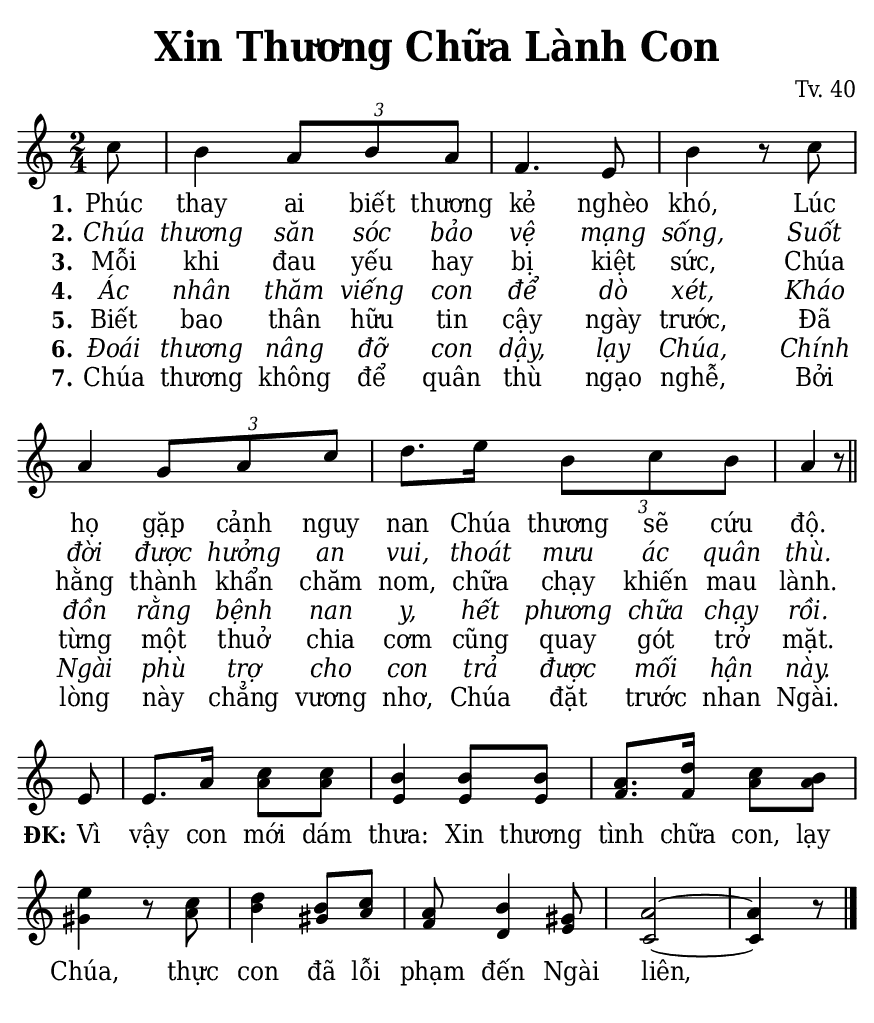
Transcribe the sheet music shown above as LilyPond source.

% Cài đặt chung\
\version "2.22.1"
\include "english.ly"

\header {
  title = \markup { \fontsize #1 "Xin Thương Chữa Lành Con" }
  composer = "Tv. 40"
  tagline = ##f
}

% Nhạc phiên khúc
nhacPhienKhucSop = \relative c'' {
  \partial 8 c8 |
  b4 \tuplet 3/2 { a8 b a } |
  f4. e8 |
  b'4 r8 c |
  a4 \tuplet 3/2 { g8 a c } |
  d8. e16 \tuplet 3/2 { b8 c b } |
  a4 r8 \bar "||"
  
  e8 |
  e8. a16 c8 c |
  b4 b8 b |
  a8. d16 c8 b |
  e4 r8 c |
  d4 b8 c |
  a b4 gs8 |
  a2 ~ |
  a4 r8 \bar "|."
}

nhacPhienKhucAlto = \relative c' {
  r8 |
  R2*5
  r4.
  
  e8 |
  e8. a16 a8 a |
  e4 e8 e |
  f8. f16 a8 a |
  gs4 r8 a |
  b4 gs8 a |
  f d4 e8 |
  c2 ~ |
  c4 r8
}

% Lời phiên khúc
loiPhienKhucSop = \lyrics {
  <<
    {
      \set stanza = "1."
      Phúc thay ai biết thương kẻ nghèo khó,
      Lúc họ gặp cảnh nguy nan Chúa thương sẽ cứu độ.
    }
    \new Lyrics {
	    \set associatedVoice = "beSop"
	    \set stanza = "2."
      \override Lyrics.LyricText.font-shape = #'italic
	    Chúa thương săn sóc bảo vệ mạng sống,
	    Suốt đời được hưởng an vui,
	    thoát mưu ác quân thù.
    }
    \new Lyrics {
	    \set associatedVoice = "beSop"
	    \set stanza = "3."
	    Mỗi khi đau yếu hay bị kiệt sức,
	    Chúa hằng thành khẩn chăm nom,
	    chữa chạy khiến mau lành.
    }
    \new Lyrics {
	    \set associatedVoice = "beSop"
	    \set stanza = "4."
      \override Lyrics.LyricText.font-shape = #'italic
	    Ác nhân thăm viếng con để dò xét,
	    Kháo đồn rằng bệnh nan y,
	    hết phương chữa chạy rồi.
    }
    \new Lyrics {
	    \set associatedVoice = "beSop"
	    \set stanza = "5."
	    Biết bao thân hữu tin cậy ngày trước,
	    Đã từng một thuở chia cơm
	    cũng quay gót trở mặt.
    }
    \new Lyrics {
	    \set associatedVoice = "beSop"
	    \set stanza = "6."
      \override Lyrics.LyricText.font-shape = #'italic
	    Đoái thương nâng đỡ con dậy,
	    lạy Chúa, Chính Ngài phù trợ
	    cho con trả được mối hận này.
    }
    \new Lyrics {
	    \set associatedVoice = "beSop"
	    \set stanza = "7."
	    Chúa thương không để quân thù ngạo nghễ,
	    Bởi lòng này chẳng vương nhơ,
	    Chúa đặt trước nhan Ngài.
    }
  >>
  \set stanza = "ĐK:"
  Vì vậy con mới dám thưa:
  Xin thương tình chữa con, lạy Chúa,
  thực con đã lỗi phạm đến Ngài liên,
}

% Dàn trang
\paper {
  #(set-paper-size "a5")
  top-margin = 3\mm
  bottom-margin = 3\mm
  left-margin = 3\mm
  right-margin = 3\mm
  indent = #0
  #(define fonts
	 (make-pango-font-tree "Deja Vu Serif Condensed"
	 		       "Deja Vu Serif Condensed"
			       "Deja Vu Serif Condensed"
			       (/ 20 20)))
  print-page-number = ##f
  system-system-spacing = #'((basic-distance . 0.1) (padding . 2.5))
}

TongNhip = {
  \key c \major \time 2/4
  \set Timing.beamExceptions = #'()
  \set Timing.baseMoment = #(ly:make-moment 1/4)
}

% Đổi kích thước nốt cho bè phụ
notBePhu =
#(define-music-function (font-size music) (number? ly:music?)
   (for-some-music
     (lambda (m)
       (if (music-is-of-type? m 'rhythmic-event)
           (begin
             (set! (ly:music-property m 'tweaks)
                   (cons `(font-size . ,font-size)
                         (ly:music-property m 'tweaks)))
             #t)
           #f))
     music)
   music)

\score {
  \new ChoirStaff <<
    \new Staff \with {
        \consists "Merge_rests_engraver"
        printPartCombineTexts = ##f
      }
      <<
      \new Voice \TongNhip \partCombine 
        \nhacPhienKhucSop
        \notBePhu -1 { \nhacPhienKhucAlto }
      \new NullVoice = beSop \nhacPhienKhucSop
      \new Lyrics \lyricsto beSop \loiPhienKhucSop
      >>
  >>
  \layout {
    \override Lyrics.LyricSpace.minimum-distance = #1.5
    \override Score.BarNumber.break-visibility = ##(#f #f #f)
    \override Score.SpacingSpanner.uniform-stretching = ##t
  } 
}
